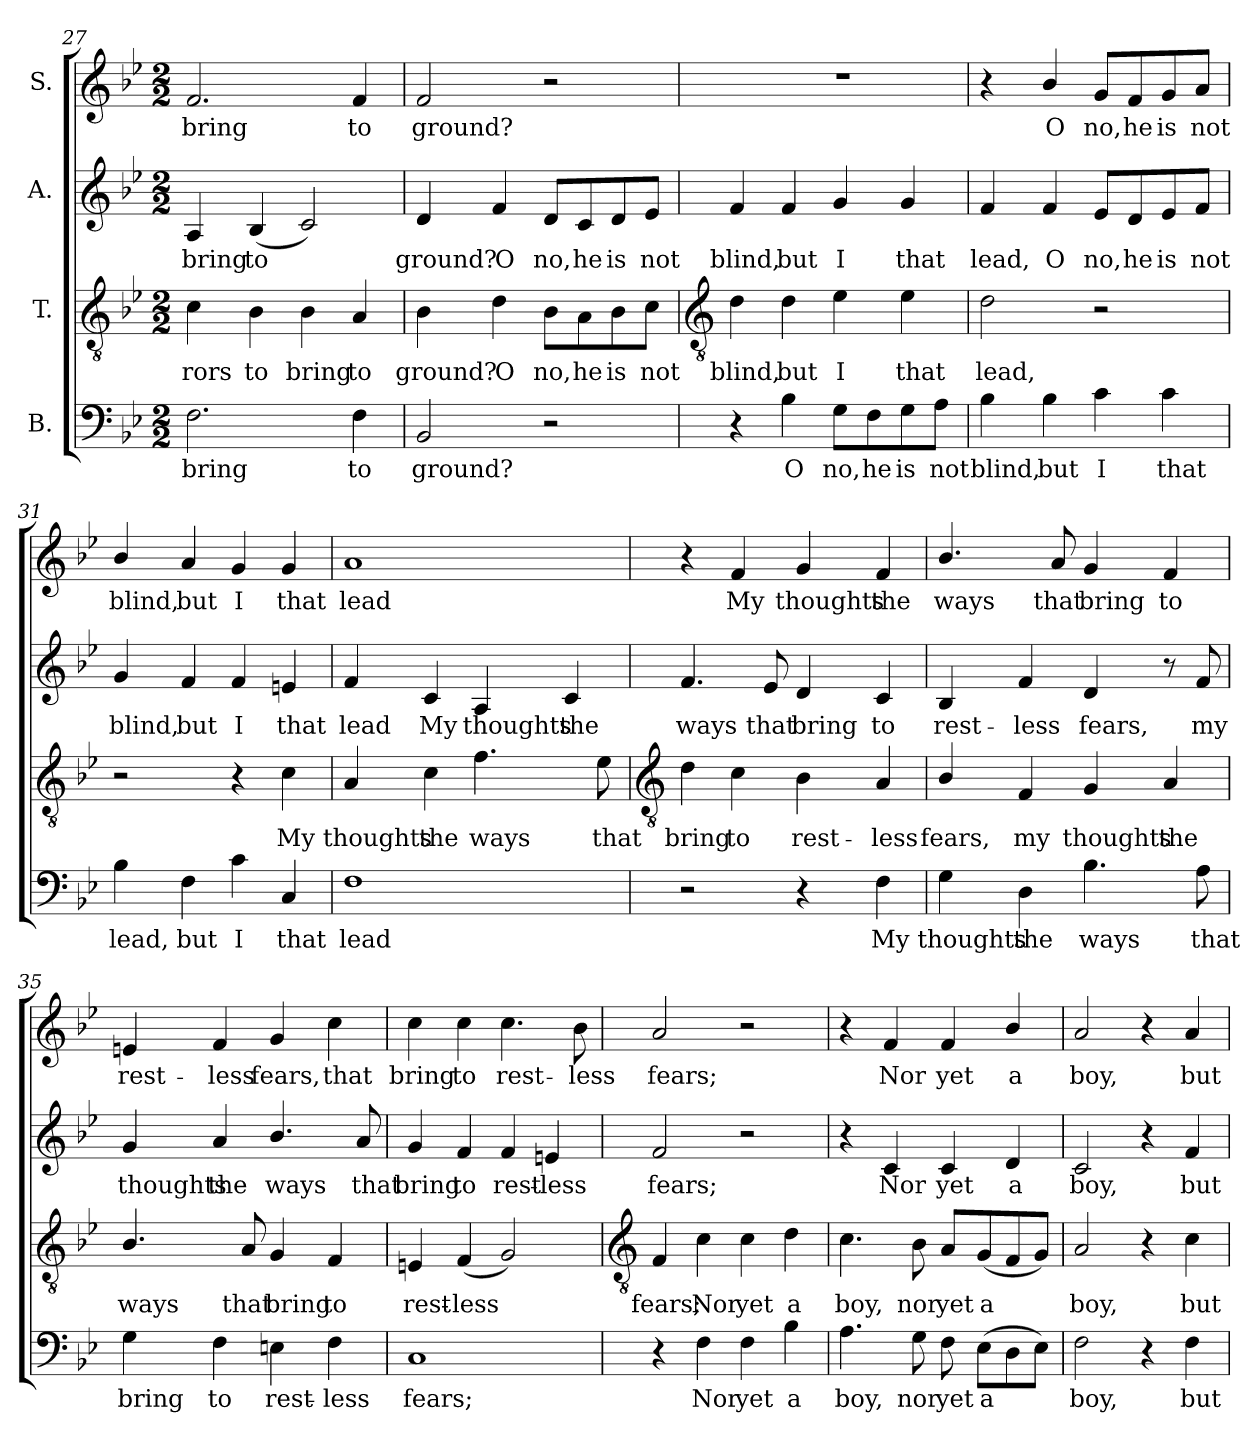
**kern	**text	**kern	**text	**kern	**text	**kern	**text
*part4	*part4	*part3	*part3	*part2	*part2	*part1	*part1
*staff4	*staff4	*staff3	*staff3	*staff2	*staff2	*staff1	*staff1
*I"B.	*	*I"T.	*	*I"A.	*	*I"S.	*
*clefF4	*	*clefGv2	*	*clefG2	*	*clefG2	*
*k[b-e-]	*	*k[b-e-]	*	*k[b-e-]	*	*k[b-e-]	*
*B-:	*	*B-:	*	*B-:	*	*B-:	*
*M2/2	*	*M2/2	*	*M2/2	*	*M2/2	*
=27	=27	=27	=27	=27	=27	=27	=27
!	!LO:LY:b	!	!LO:LY:b	!	!LO:LY:b	!	!LO:LY:b
2.F	bring	4c	-rors	4A	bring	2.f	bring
!	!	!	!LO:LY:b	!	!LO:LY:b	!	!
.	.	4B-	to	(<4B-	to	.	.
!	!	!	!LO:LY:b	!	!	!	!
.	.	4B-	bring	2c)	.	.	.
!	!LO:LY:b	!	!LO:LY:b	!	!	!	!LO:LY:b
4F	to	4A	to	.	.	4f	to
=28	=28	=28	=28	=28	=28	=28	=28
!	!LO:LY:b	!	!LO:LY:b	!	!LO:LY:b	!	!LO:LY:b
2BB-	ground?	4B-	ground?	4d	ground?	2f	ground?
!	!	!	!LO:LY:b	!	!LO:LY:b	!	!
.	.	4d	O	4f	O	.	.
!	!	!	!LO:LY:b	!	!LO:LY:b	!	!
2r	.	8B-L	no,	8dL	no,	2r	.
!	!	!	!LO:LY:b	!	!LO:LY:b	!	!
.	.	8A	he	8c	he	.	.
!	!	!	!LO:LY:b	!	!LO:LY:b	!	!
.	.	8B-	is	8d	is	.	.
!	!	!	!LO:LY:b	!	!LO:LY:b	!	!
.	.	8cJ	not	8e-J	not	.	.
!!LO:LB:g=z
=29	=29	=29	=29	=29	=29	=29	=29
*	*	*clefGv2	*	*	*	*	*
!	!	!	!LO:LY:b	!	!LO:LY:b	!	!
4r	.	4d	blind,	4f	blind,	1r	.
!	!LO:LY:b	!	!LO:LY:b	!	!LO:LY:b	!	!
4B-	O	4d	but	4f	but	.	.
!	!LO:LY:b	!	!LO:LY:b	!	!LO:LY:b	!	!
8GL	no,	4e-	I	4g	I	.	.
!	!LO:LY:b	!	!	!	!	!	!
8F	he	.	.	.	.	.	.
!	!LO:LY:b	!	!LO:LY:b	!	!LO:LY:b	!	!
8G	is	4e-	that	4g	that	.	.
!	!LO:LY:b	!	!	!	!	!	!
8AJ	not	.	.	.	.	.	.
=30	=30	=30	=30	=30	=30	=30	=30
!	!LO:LY:b	!	!LO:LY:b	!	!LO:LY:b	!	!
4B-	blind,	2d	lead,	4f	lead,	4r	.
!	!LO:LY:b	!	!	!	!LO:LY:b	!	!LO:LY:b
4B-	but	.	.	4f	O	4b-/	O
!	!LO:LY:b	!	!	!	!LO:LY:b	!	!LO:LY:b
4c	I	2r	.	8e-L	no,	8g/L	no,
!	!	!	!	!	!LO:LY:b	!	!LO:LY:b
.	.	.	.	8d	he	8f/	he
!	!LO:LY:b	!	!	!	!LO:LY:b	!	!LO:LY:b
4c	that	.	.	8e-	is	8g/	is
!	!	!	!	!	!LO:LY:b	!	!LO:LY:b
.	.	.	.	8fJ	not	8a/J	not
=31	=31	=31	=31	=31	=31	=31	=31
!	!LO:LY:b	!	!	!	!LO:LY:b	!	!LO:LY:b
4B-	lead,	2r	.	4g	blind,	4b-/	blind,
!	!LO:LY:b	!	!	!	!LO:LY:b	!	!LO:LY:b
4F	but	.	.	4f	but	4a	but
!	!LO:LY:b	!	!	!	!LO:LY:b	!	!LO:LY:b
4c	I	4r	.	4f	I	4g	I
!	!LO:LY:b	!	!LO:LY:b	!	!LO:LY:b	!	!LO:LY:b
4C	that	4c	My	4en	that	4g	that
=32	=32	=32	=32	=32	=32	=32	=32
!	!LO:LY:b	!	!LO:LY:b	!	!LO:LY:b	!	!LO:LY:b
1F	lead	4A	thoughts	4f	lead	1a	lead
!	!	!	!LO:LY:b	!	!LO:LY:b	!	!
.	.	4c	the	4c	My	.	.
!	!	!	!LO:LY:b	!	!LO:LY:b	!	!
.	.	4.f	ways	4A	thoughts	.	.
!	!	!	!	!	!LO:LY:b	!	!
.	.	.	.	4c	the	.	.
!	!	!	!LO:LY:b	!	!	!	!
.	.	8e-	that	.	.	.	.
!!LO:LB:g=z
=33	=33	=33	=33	=33	=33	=33	=33
*	*	*clefGv2	*	*	*	*	*
!	!	!	!LO:LY:b	!	!LO:LY:b	!	!
2r	.	4d	bring	4.f	ways	4r	.
!	!	!	!LO:LY:b	!	!	!	!LO:LY:b
.	.	4c	to	.	.	4f	My
!	!	!	!	!	!LO:LY:b	!	!
.	.	.	.	8e-	that	.	.
!	!	!	!LO:LY:b	!	!LO:LY:b	!	!LO:LY:b
4r	.	4B-	rest-	4d	bring	4g	thoughts
!	!LO:LY:b	!	!LO:LY:b	!	!LO:LY:b	!	!LO:LY:b
4F	My	4A	-less	4c	to	4f	the
=34	=34	=34	=34	=34	=34	=34	=34
!	!LO:LY:b	!	!LO:LY:b	!	!LO:LY:b	!	!LO:LY:b
4G	thoughts	4B-/	fears,	4B-	rest-	4.b-/	ways
!	!LO:LY:b	!	!LO:LY:b	!	!LO:LY:b	!	!
4D	the	4F	my	4f	-less	.	.
!	!	!	!	!	!	!	!LO:LY:b
.	.	.	.	.	.	8a	that
!	!LO:LY:b	!	!LO:LY:b	!	!LO:LY:b	!	!LO:LY:b
4.B-	ways	4G	thoughts	4d	fears,	4g	bring
!	!	!	!LO:LY:b	!	!	!	!LO:LY:b
.	.	4A	the	8r	.	4f	to
!	!LO:LY:b	!	!	!	!LO:LY:b	!	!
8A	that	.	.	8f	my	.	.
=35	=35	=35	=35	=35	=35	=35	=35
!	!LO:LY:b	!	!LO:LY:b	!	!LO:LY:b	!	!LO:LY:b
4G	bring	4.B-/	ways	4g	thoughts	4en	rest-
!	!LO:LY:b	!	!	!	!LO:LY:b	!	!LO:LY:b
4F	to	.	.	4a	the	4f	-less
!	!	!	!LO:LY:b	!	!	!	!
.	.	8A	that	.	.	.	.
!	!LO:LY:b	!	!LO:LY:b	!	!LO:LY:b	!	!LO:LY:b
4En	rest-	4G	bring	4.b-/	ways	4g	fears,
!	!LO:LY:b	!	!LO:LY:b	!	!	!	!LO:LY:b
4F	-less	4F	to	.	.	4cc	that
!	!	!	!	!	!LO:LY:b	!	!
.	.	.	.	8a	that	.	.
=36	=36	=36	=36	=36	=36	=36	=36
!	!LO:LY:b	!	!LO:LY:b	!	!LO:LY:b	!	!LO:LY:b
1C	fears;	4En	rest-	4g	bring	4cc	bring
!	!	!	!LO:LY:b	!	!LO:LY:b	!	!LO:LY:b
.	.	(<4F	-less	4f	to	4cc	to
!	!	!	!	!	!LO:LY:b	!	!LO:LY:b
.	.	2G)	.	4f	rest-	4.cc	rest-
!	!	!	!	!	!LO:LY:b	!	!
.	.	.	.	4en	-less	.	.
!	!	!	!	!	!	!	!LO:LY:b
.	.	.	.	.	.	8b-	-less
!!LO:LB:g=z
=37	=37	=37	=37	=37	=37	=37	=37
*	*	*clefGv2	*	*	*	*	*
!	!	!	!LO:LY:b	!	!LO:LY:b	!	!LO:LY:b
4r	.	4F	fears;	2f	fears;	2a	fears;
!	!LO:LY:b	!	!LO:LY:b	!	!	!	!
4F	Nor	4c	Nor	.	.	.	.
!	!LO:LY:b	!	!LO:LY:b	!	!	!	!
4F	yet	4c	yet	2r	.	2r	.
!	!LO:LY:b	!	!LO:LY:b	!	!	!	!
4B-	a	4d	a	.	.	.	.
=38	=38	=38	=38	=38	=38	=38	=38
!	!LO:LY:b	!	!LO:LY:b	!	!	!	!
4.A	boy,	4.c	boy,	4r	.	4r	.
!	!	!	!	!	!LO:LY:b	!	!LO:LY:b
.	.	.	.	4c	Nor	4f	Nor
!	!LO:LY:b	!	!LO:LY:b	!	!	!	!
8G	nor	8B-	nor	.	.	.	.
!	!LO:LY:b	!	!LO:LY:b	!	!LO:LY:b	!	!LO:LY:b
8F	yet	8AL	yet	4c	yet	4f	yet
!	!LO:LY:b	!	!LO:LY:b	!	!	!	!
(>8E-L	a	(<8G	a	.	.	.	.
!	!	!	!	!	!LO:LY:b	!	!LO:LY:b
8D	.	8F	.	4d	a	4b-/	a
8E-J)	.	8GJ)	.	.	.	.	.
=39	=39	=39	=39	=39	=39	=39	=39
!	!LO:LY:b	!	!LO:LY:b	!	!LO:LY:b	!	!LO:LY:b
2F	boy,	2A	boy,	2c	boy,	2a	boy,
4r	.	4r	.	4r	.	4r	.
!	!LO:LY:b	!	!LO:LY:b	!	!LO:LY:b	!	!LO:LY:b
4F	but	4c	but	4f	but	4a	but
=	=	=	=	=	=	=	=
*-	*-	*-	*-	*-	*-	*-	*-
